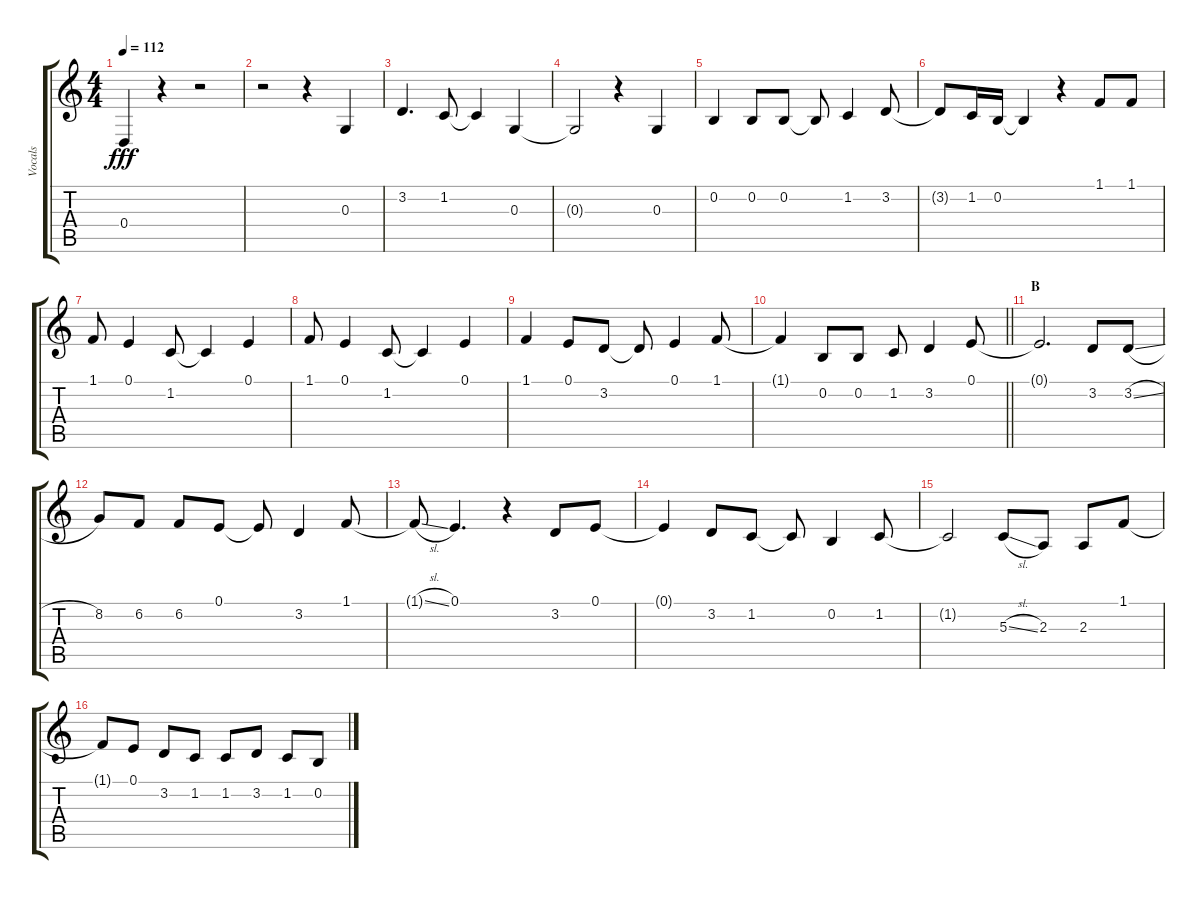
\track ("Vocals" "Vocals") {instrument voiceoohs}
\staff {score tabs}
\tuning (E4 B3 G3 D3 A2 E2) {hide}
\ts (4 4)
\tempo 112
\clef g2
\ks c
0.4{t}.4{dy fff} r.4 r.2 |
r.2 r.4 0.3.4 |
3.2.4{d} 1.2.8 1.2{t}.4 0.3.4 |
0.3{t}.2 r.4 0.3.4 |
0.2.4 0.2.8 0.2.8 0.2{t}.8 1.2.4 3.2.8 |
3.2{t}.8 1.2.16 0.2.16 0.2{t}.4 r.4 1.1.8 1.1.8 |
1.1.8 0.1.4 1.2.8 1.2{t}.4 0.1.4 |
1.1.8 0.1.4 1.2.8 1.2{t}.4 0.1.4 |
1.1.4 0.1.8 3.2.8 3.2{t}.8 0.1.4 1.1.8 |
\barLineRight lightlight
1.1{t}.4 0.2.8 0.2.8 1.2.8 3.2.4 0.1.8 |
\section ("" "B")
0.1{t}.2{d} 3.2.8 3.2{sl}.8 |
8.2.8 6.2.8 6.2.8 0.1.8 0.1{t}.8 3.2.4 1.1.8 |
1.1{sl t}.8 0.1.4{d} r.4 3.2.8 0.1.8 |
0.1{t}.4 3.2.8 1.2.8 1.2{t}.8 0.2.4 1.2.8 |
1.2{t}.2 5.3{sl}.8 2.3.8 2.3.8 1.1.8 |
1.1{t}.8 0.1.8 3.2.8 1.2.8 1.2.8 3.2.8 1.2.8 0.2.8
